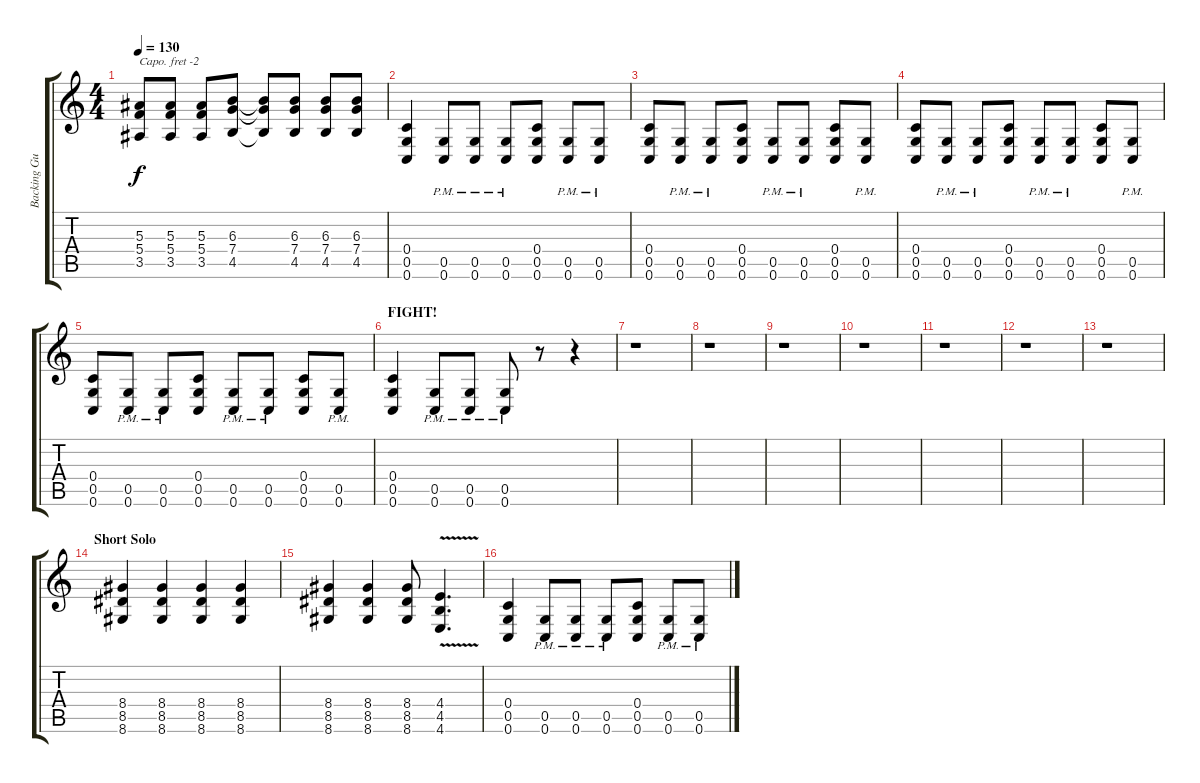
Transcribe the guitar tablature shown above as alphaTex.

\track ("Backing Guitar 1" "Backing Gu") {instrument distortionguitar}
\staff {score tabs}
\capo -2
\tuning (E4 B3 G3 D3 A2 D2) {hide}
\ts (4 4)
\tempo 130
\clef g2
\ks c
(5.3{t} 5.4{t} 3.5{t}).8{dy f} (5.3 5.4 3.5).8 (5.3 5.4 3.5).8 (6.3 7.4 4.5).8 (6.3{t} 7.4{t} 4.5{t}).8 (6.3 7.4 4.5).8 (6.3 7.4 4.5).8 (6.3 7.4 4.5).8 |
(0.4 0.5 0.6).4 (0.5{pm} 0.6{pm}).8 (0.5{pm} 0.6{pm}).8 (0.5{pm} 0.6{pm}).8 (0.4 0.5 0.6).8 (0.5{pm} 0.6{pm}).8 (0.5{pm} 0.6{pm}).8 |
(0.4 0.5 0.6).8 (0.5{pm} 0.6{pm}).8 (0.5{pm} 0.6{pm}).8 (0.4 0.5 0.6).8 (0.5{pm} 0.6{pm}).8 (0.5{pm} 0.6{pm}).8 (0.4 0.5 0.6).8 (0.5{pm} 0.6{pm}).8 |
(0.4 0.5 0.6).8 (0.5{pm} 0.6{pm}).8 (0.5{pm} 0.6{pm}).8 (0.4 0.5 0.6).8 (0.5{pm} 0.6{pm}).8 (0.5{pm} 0.6{pm}).8 (0.4 0.5 0.6).8 (0.5{pm} 0.6{pm}).8 |
(0.4 0.5 0.6).8 (0.5{pm} 0.6{pm}).8 (0.5{pm} 0.6{pm}).8 (0.4 0.5 0.6).8 (0.5{pm} 0.6{pm}).8 (0.5{pm} 0.6{pm}).8 (0.4 0.5 0.6).8 (0.5{pm} 0.6{pm}).8 |
\section ("" "FIGHT!")
(0.4 0.5 0.6).4 (0.5{pm} 0.6{pm}).8 (0.5{pm} 0.6{pm}).8 (0.5{pm} 0.6{pm}).8 r.8 r.4 |
r.1 |
r.1 |
r.1 |
r.1 |
r.1 |
r.1 |
r.1 |
\section ("" "Short Solo")
(8.4 8.5 8.6).4 (8.4 8.5 8.6).4 (8.4 8.5 8.6).4 (8.4 8.5 8.6).4 |
(8.4 8.5 8.6).4 (8.4 8.5 8.6).4 (8.4 8.5 8.6).8 (4.4{v} 4.5{v} 4.6{v}).4{d} |
(0.4 0.5 0.6).4 (0.5{pm} 0.6{pm}).8 (0.5{pm} 0.6{pm}).8 (0.5{pm} 0.6{pm}).8 (0.4 0.5 0.6).8 (0.5{pm} 0.6{pm}).8 (0.5{pm} 0.6{pm}).8
